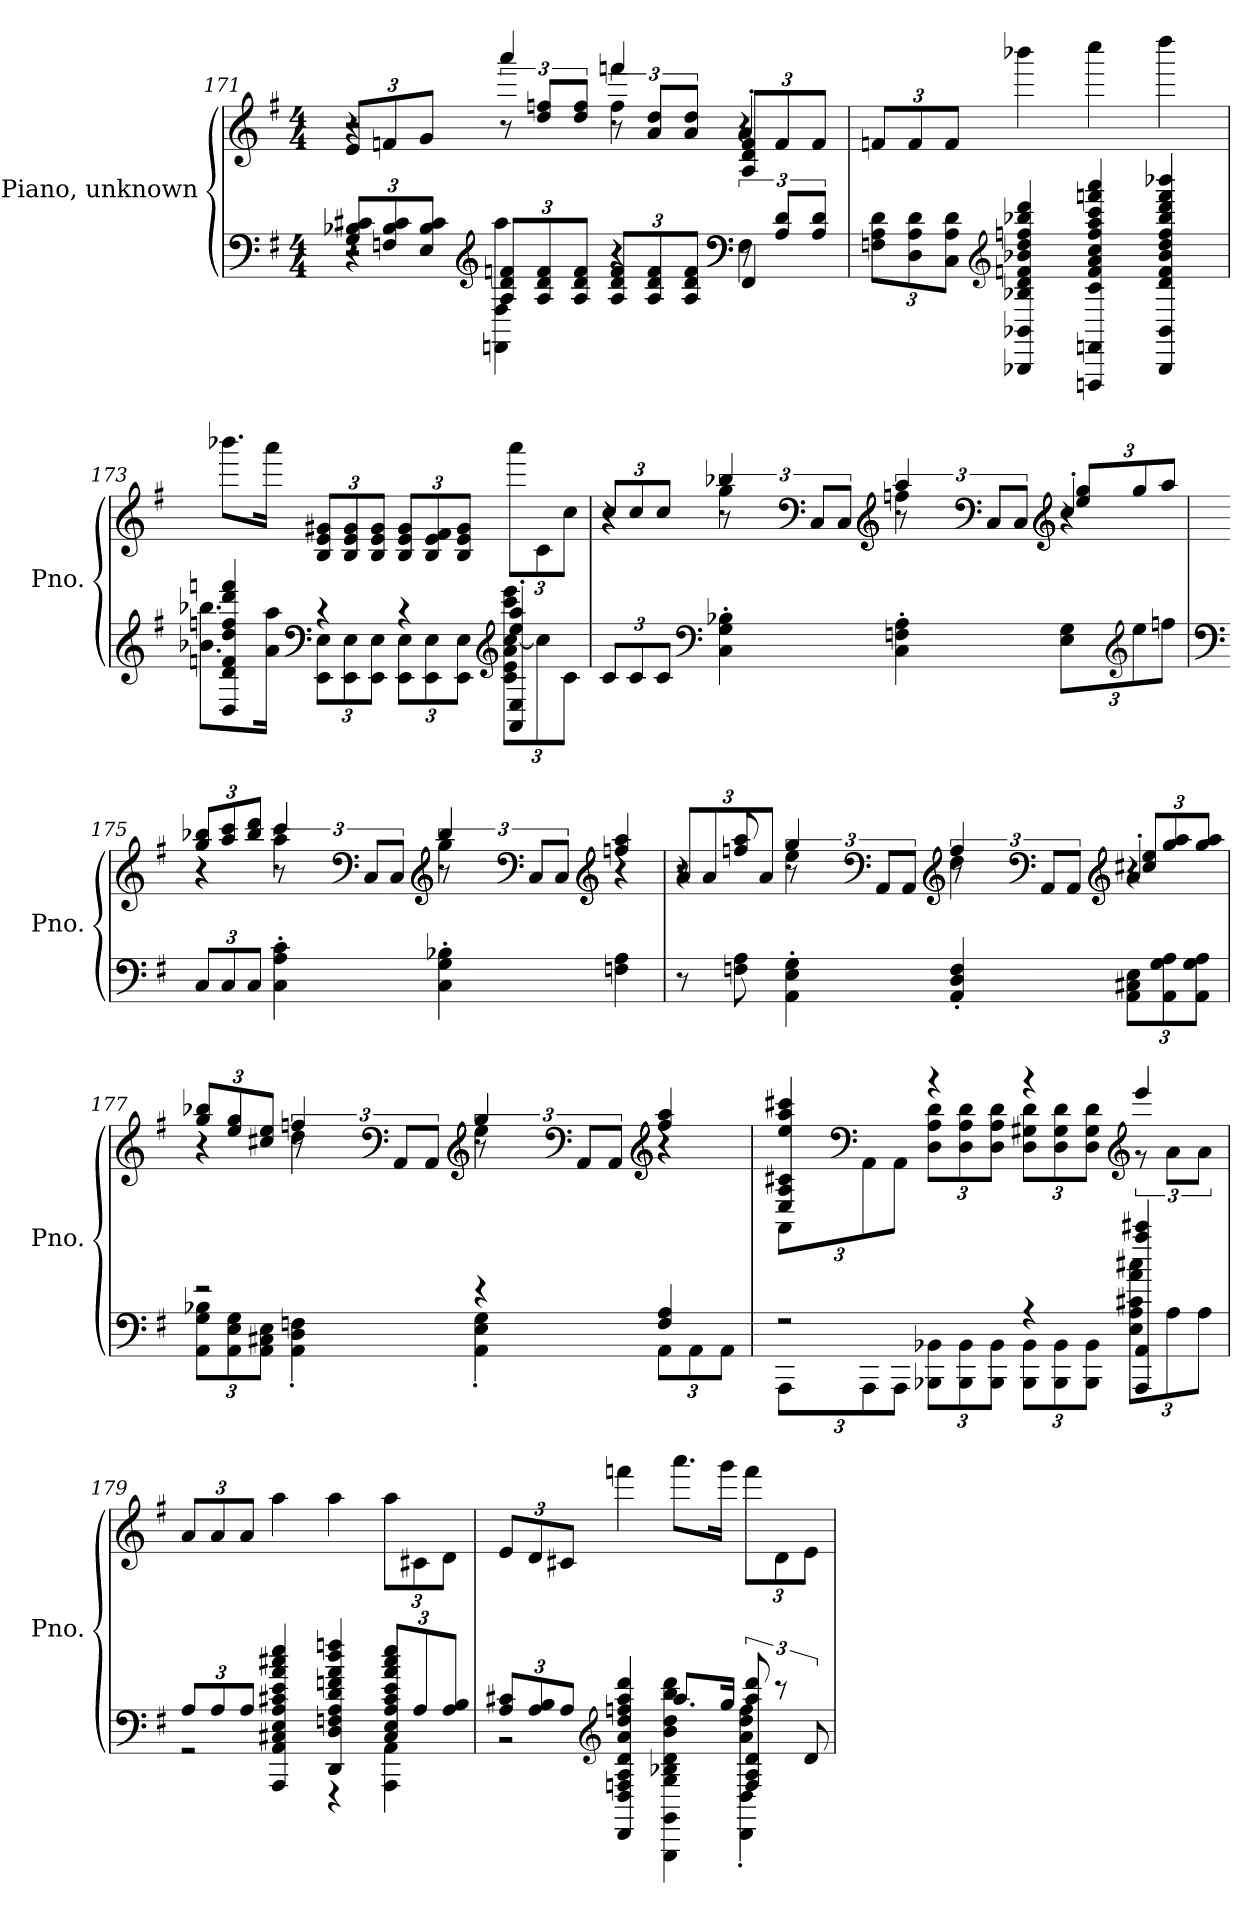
**kern	**kern
*part1	*part1
*staff2	*staff1
*I"Piano, unknown	*
*I'Pno.	*
!!LO:LB:g=z
*clefF4	*clefG2
*k[f#]	*k[f#]
*M4/4	*M4/4
=171	=171
*	*^
*	*	*^
*Xbrackettup	*	*	*Xbrackettup
*^	*	*	*
*	*^	*	*	*
12G/ 12B-X/ 12c#X/L	4r	2r	4r	2r	12e/L
12Fn/ 12B-/ 12c#/	.	.	.	.	12fn/
12E/ 12B-/ 12c#/J	.	.	.	.	12g/J
*clefG2	*	*	*	*	*
*	*	*	*	*	*brackettup
12A/ 12d/ 12fn/L	4FFn\ 4F\ 4aa\	.	4aaa/	.	12r
12A/ 12d/ 12f/	.	.	.	.	12dd/ 12ffn/L
12A/ 12d/ 12f/J	.	.	.	.	12dd/ 12ff/J
12A/ 12d/ 12f/L	4r	4r	4fffn/	4ff\	12r
12A/ 12d/ 12f/	.	.	.	.	12a/ 12dd/L
12A/ 12d/ 12f/J	.	.	.	.	12a/ 12dd/J
*clefF4	*	*	*	*	*
*brackettup	*	*	*	*	*Xbrackettup
12r	4F\	4FF/	4a'/	4r	12A/ 12d/ 12f/L
12A/ 12d/L	.	.	.	.	12f/
12A/ 12d/J	.	.	.	.	12f/J
*v	*v	*v	*	*	*
*	*v	*v	*v
=172	=172
*Xbrackettup	*
12Fn\ 12A\ 12d\L	12fn/L
12D\ 12A\ 12d\	12f/
12C\ 12A\ 12d\J	12f/J
*clefG2	*
4BBB-X/ 4BB-X/ 4B-X/ 4d/ 4fn/ 4b-X/ 4dd/ 4ffn/ 4bb-X/ 4ddd/	4bbb-X\
4FFFn/ 4FFn/ 4c/ 4f/ 4a/ 4cc/ 4ff/ 4aa/ 4ccc/ 4fffn/ 4aaa/	4cccc\
4BBB-/ 4BB-/ 4d/ 4f/ 4b-/ 4dd/ 4ff/ 4bb-/ 4ddd/ 4fff/ 4bbb-X/	4dddd\
!!LO:LB:g=z
=173	=173
*^	*
4D/ 4d/ 4fn/ 4dd/ 4ffn/ 4ddd/ 4fffn/	8.b-X\ 8.bb-X\L	8.bbb-X\L
.	16a\ 16aa\Jk	16aaa\Jk
*clefF4	*	*
4r	12EE\ 12E\L	12B/ 12e/ 12g#X/L
.	12EE\ 12E\	12B/ 12e/ 12g#/
.	12EE\ 12E\J	12B/ 12e/ 12g#/J
4r	12EE\ 12E\L	12B/ 12e/ 12g#/L
.	12EE\ 12E\	12B/ 12e/ 12f#/
.	12EE\ 12E\J	12B/ 12e/ 12g#/J
*clefG2	*	*
4AA/' 4E/' 4ee/' 4aa/'	12c\ 12e\ 12a\ [12cc\ 12ccc\ 12eee\L	12aaa\L
.	12cc\]	12c\
.	12c\J	12cc\J
*v	*v	*
!!LO:LB:g=z
=174	=174
*	*^
*	*	*^
12c/L	4r	4r	12cc/L
12c/	.	.	12cc/
12c/J	.	.	12cc/J
*clefF4	*	*	*
*	*	*	*brackettup
4C\' 4G\' 4B-X\'	4bb-X/	4gg\	12r
*	*clefF4	*	*
.	.	.	12C/L
.	.	.	12C/J
*	*clefG2	*	*
4C\' 4Fn\' 4A\'	4aa/	4ffn\	12r
*	*clefF4	*	*
.	.	.	12C/L
.	.	.	12C/J
*	*clefG2	*	*
*	*	*	*Xbrackettup
12E\ 12G\L	4cc'/	4r	12ee/ 12gg/L
*clefG2	*	*	*
12ee\	.	.	12gg/
12ffn\J	.	.	12aa/J
=175	=175	=175	=175
*clefF4	*	*	*
12C/L	4r	4r	12gg/ 12bb-X/L
12C/	.	.	12aa/ 12ccc/
12C/J	.	.	12bb-/ 12ddd/J
*	*	*	*brackettup
4C\' 4A\' 4c\'	4ccc/	4aa\	12r
*	*clefF4	*	*
.	.	.	12C/L
.	.	.	12C/J
*	*clefG2	*	*
4C\' 4G\' 4B-X\'	4bb-/	4gg\	12r
*	*clefF4	*	*
.	.	.	12C/L
.	.	.	12C/J
*	*clefG2	*	*
4Fn\ 4A\	4r	4r	4ffn/ 4aa/
!!LO:LB:g=z	!!	!!
=176	=176	=176	=176
*	*	*	*Xbrackettup
8r	8r	4r	12a/L
.	.	.	12a/
8Fn\ 8A\	8ffn/ 8aa/	.	.
.	.	.	12a/J
*	*	*	*brackettup
4AA\' 4E\' 4G\'	4gg/	4ee\	12r
*	*clefF4	*	*
.	.	.	12AA/L
.	.	.	12AA/J
*	*clefG2	*	*
4AA/' 4D/' 4F/'	4ff/	4dd\	12r
*	*clefF4	*	*
.	.	.	12AA/L
.	.	.	12AA/J
*	*clefG2	*	*
*	*	*	*Xbrackettup
12AA\ 12C#X\ 12E\L	4a'/	4r	12cc#X/ 12ee/L
12AA\ 12G\ 12A\	.	.	12gg/ 12aa/
12AA\ 12G\ 12A\J	.	.	12gg/ 12aa/J
=177	=177	=177	=177
*^	*	*	*
2r	12AA\ 12G\ 12B-X\L	4r	4r	12gg/ 12bb-X/L
.	12AA\ 12E\ 12G\	.	.	12ee/ 12gg/
.	12AA\ 12C#X\ 12E\J	.	.	12cc#X/ 12ee/J
*	*	*	*	*brackettup
.	4AA\' 4D\' 4Fn\'	4ffn/	4dd\	12r
*	*	*clefF4	*	*
.	.	.	.	12AA/L
.	.	.	.	12AA/J
*	*	*clefG2	*	*
4r	4AA\' 4E\' 4G\'	4gg/	4ee\	12r
*	*	*clefF4	*	*
.	.	.	.	12AA/L
.	.	.	.	12AA/J
*	*	*clefG2	*	*
4F/ 4A/	12AA\L	4r	4r	4ff/ 4aa/
.	12AA\	.	.	.
.	12AA\J	.	.	.
*	*	*	*v	*v
!!LO:LB:g=z
=178	=178	=178	=178
*	*	*	*Xbrackettup
2r	12AAA\L	4E/ 4A/ 4c#X/ 4ee/ 4aa/ 4ccc#X/	12AA\L
*	*	*clefF4	*
.	12AAA\	.	12AA\
.	12AAA\J	.	12AA\J
.	12BBB-X\ 12BB-X\L	4r	12D\ 12A\ 12d\L
.	12BBB-\ 12BB-\	.	12D\ 12A\ 12d\
.	12BBB-\ 12BB-\J	.	12D\ 12A\ 12d\J
4r	12BBB-\ 12BB-\L	4r	12D\ 12G#X\ 12d\L
.	12BBB-\ 12BB-\	.	12D\ 12G#\ 12d\
.	12BBB-\ 12BB-\J	.	12D\ 12G#\ 12d\J
*	*	*clefG2	*
*	*	*	*brackettup
4AAA/ 4AA/ 4aa/ 4ccc#X/	12E\ 12A\ 12c#X\ 12a\ 12cc#X\L	4eee/	12r
.	12A\	.	12a\L
.	12A\J	.	12a\J
*	*	*v	*v
=179	=179	=179
*	*	*Xbrackettup
12A/L	2r	12a/L
12A/	.	12a/
12A/J	.	12a/J
4AAA/ 4AA/ 4C#X/ 4E/ 4A/ 4c#X/ 4e/ 4a/ 4cc#X/ 4ee/	.	4aa\
4DD/ 4D/ 4Fn/ 4A/ 4d/ 4fn/ 4a/ 4dd/ 4ffn/	4r	4aa\
12C#/ 12E/ 12A/ 12c#/ 12e/ 12a/ 12cc#/ 12ee/L	4AAA\ 4AA\	12aa\L
12A/	.	12c#X\
12A/ 12B/J	.	12d\J
!!LO:PB:g=z
=180	=180	=180
12A/ 12c#X/L	2r	12e/L
12A/ 12B/	.	12d/
12A/J	.	12c#X/J
*clefG2	*	*
4DD/ 4D/ 4Fn/ 4A/ 4d/ 4a/ 4dd/ 4ffn/ 4aa/ 4ddd/	.	4fffn\
8.aa/L	4GGG\ 4GG\ 4G\ 4B-X\ 4d\ 4b\ 4dd\ 4bb\ 4ddd\	8.aaa\L
16gg/Jk	.	16ggg\Jk
*brackettup	*	*
12F/ 12A/ 12d/ 12aa/ 12ddd/	4DD\' 4D\' 4a\' 4dd\' 4ff\'	12fff\L
12r	.	12d\
12d/	.	12e\J
*v	*v	*
=	=
*-	*-
